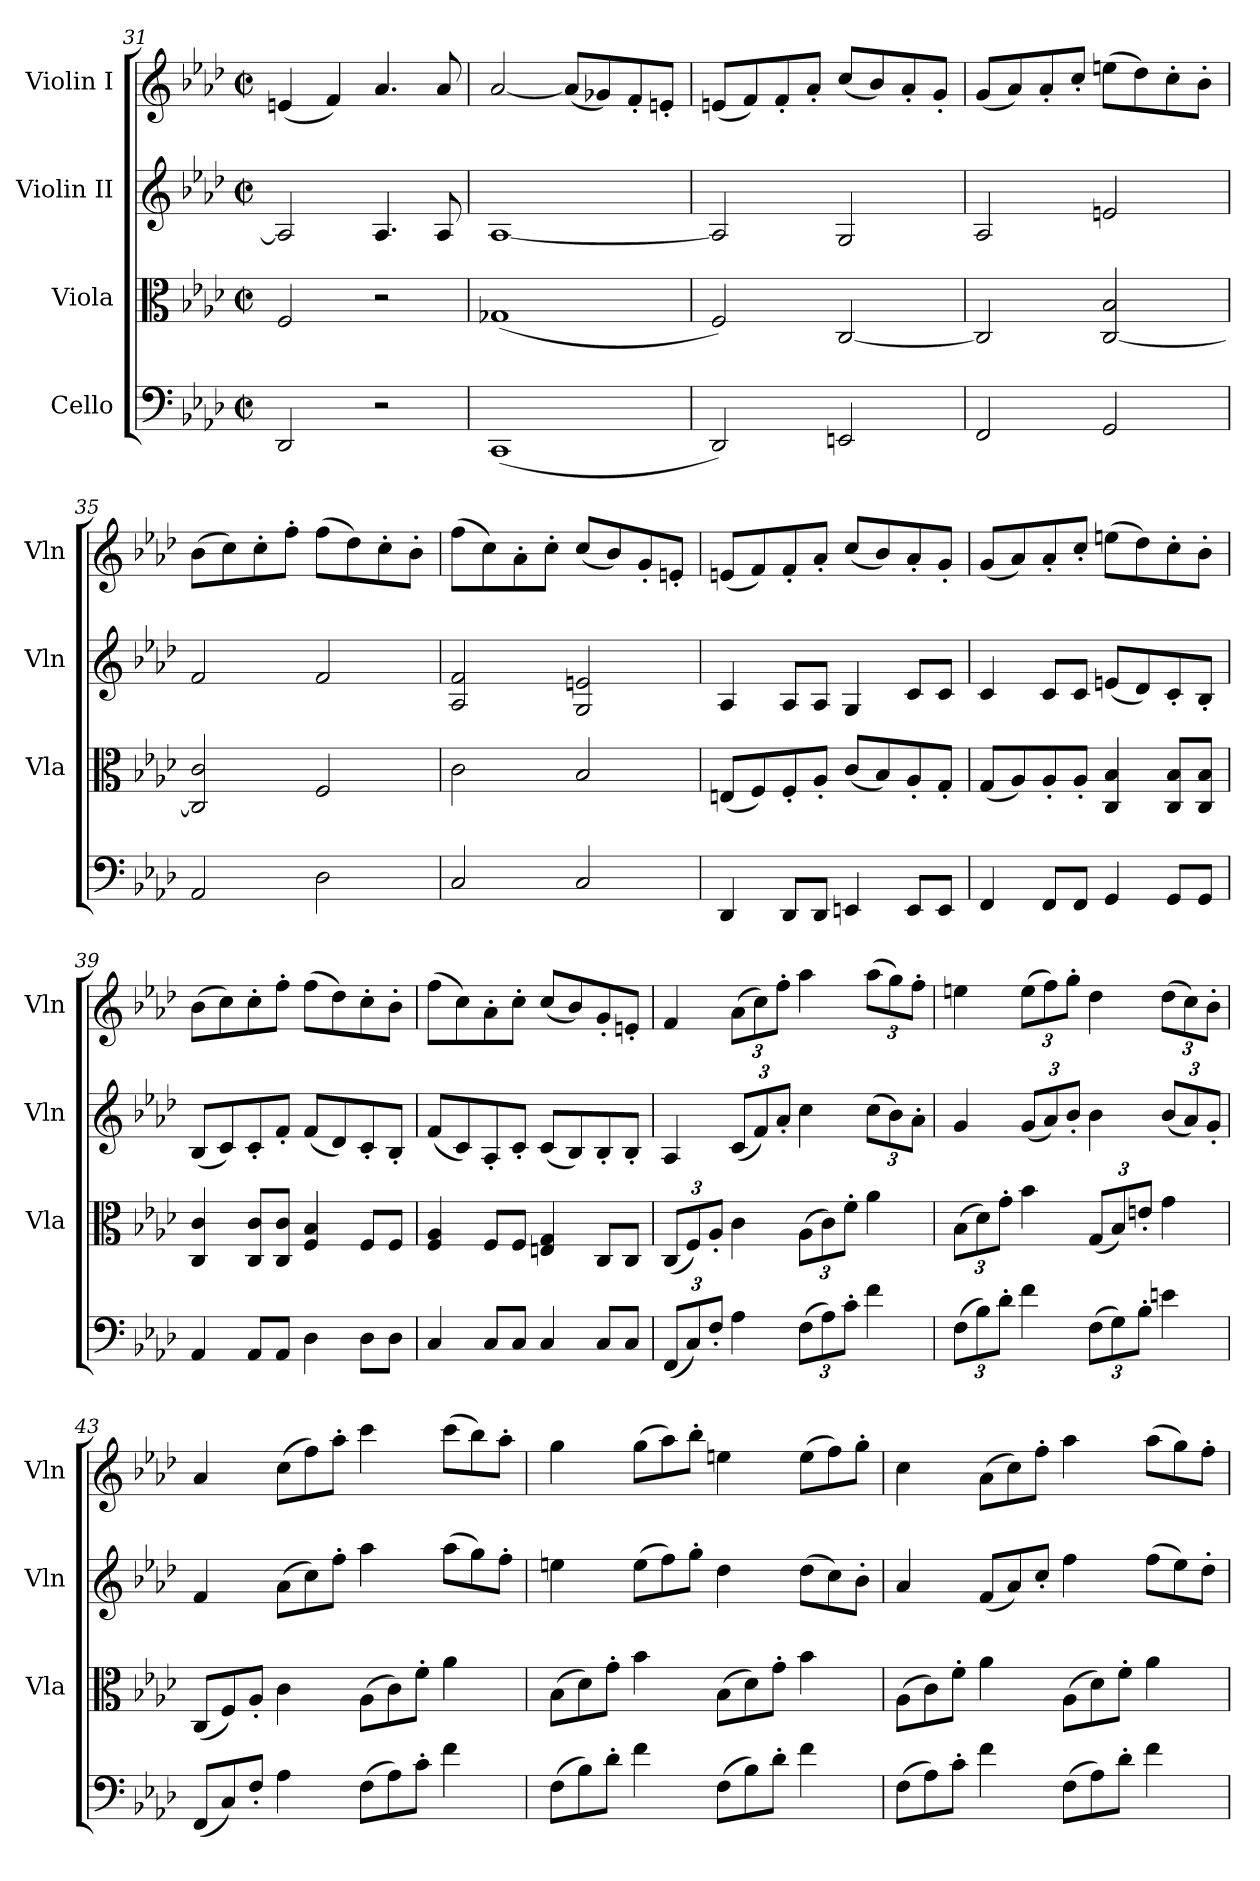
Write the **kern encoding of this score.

**kern	**kern	**kern	**kern
*part4	*part3	*part2	*part1
*staff4	*staff3	*staff2	*staff1
*I"Cello	*I"Viola	*I"Violin II	*I"Violin I
*	*I'Vla	*I'Vln	*I'Vln
*clefF4	*clefC3	*clefG2	*clefG2
*k[b-e-a-d-]	*k[b-e-a-d-]	*k[b-e-a-d-]	*k[b-e-a-d-]
*M2/2	*M2/2	*M2/2	*M2/2
*met(c|)	*met(c|)	*met(c|)	*met(c|)
=31	=31	=31	=31
2DD-/	2F/	2A-/]	(<4en/
.	.	.	4f/)
2r	2r	4.A-/	4.a-/
.	.	8A-/	8a-/
!!LO:LB:g=z
=32	=32	=32	=32
(<1CC	(<1G-X	[1A-	[2a-/
.	.	.	(<8a-/L]
.	.	.	8g-X/)
.	.	.	8f'/
.	.	.	8en'/J
=33	=33	=33	=33
2DD-/)	2F/)	2A-/]	(<8en/L
.	.	.	8f/)
.	.	.	8f'/
.	.	.	8a-'/J
2EEn/	[2C/	2G/	(<8cc/L
.	.	.	8b-/)
.	.	.	8a-'/
.	.	.	8g'/J
=34	=34	=34	=34
2FF/	2C/]	2A-/	(<8g/L
.	.	.	8a-/)
.	.	.	8a-'/
.	.	.	8cc'/J
2GG/	[2C/ 2B-/	2en/	(>8een\L
.	.	.	8dd-\)
.	.	.	8cc'\
.	.	.	8b-'\J
=35	=35	=35	=35
2AA-/	2C/] 2c/	2f/	(>8b-\L
.	.	.	8cc\)
.	.	.	8cc'\
.	.	.	8ff'\J
2D-\	2F/	2f/	(>8ff\L
.	.	.	8dd-\)
.	.	.	8cc'\
.	.	.	8b-'\J
=36	=36	=36	=36
2C/	2c\	2A-/ 2f/	(>8ff\L
.	.	.	8cc\)
.	.	.	8a-'\
.	.	.	8cc'\J
2C/	2B-/	2G/ 2en/	(<8cc/L
.	.	.	8b-/)
.	.	.	8g'/
.	.	.	8en'/J
=37	=37	=37	=37
4DD-/	(<8En/L	4A-/	(<8en/L
.	8F/)	.	8f/)
8DD-/L	8F'/	8A-/L	8f'/
8DD-/J	8A-'/J	8A-/J	8a-'/J
4EEn/	(<8c/L	4G/	(<8cc/L
.	8B-/)	.	8b-/)
8EE/L	8A-'/	8c/L	8a-'/
8EE/J	8G'/J	8c/J	8g'/J
=38	=38	=38	=38
4FF/	(<8G/L	4c/	(<8g/L
.	8A-/)	.	8a-/)
8FF/L	8A-'/	8c/L	8a-'/
8FF/J	8A-'/J	8c/J	8cc'/J
4GG/	4C/ 4B-/	(<8en/L	(>8een\L
.	.	8d-/)	8dd-\)
8GG/L	8C/ 8B-/L	8c'/	8cc'\
8GG/J	8C/ 8B-/J	8B-'/J	8b-'\J
=39	=39	=39	=39
4AA-/	4C/ 4c/	(<8B-/L	(>8b-\L
.	.	8c/)	8cc\)
8AA-/L	8C/ 8c/L	8c'/	8cc'\
8AA-/J	8C/ 8c/J	8f'/J	8ff'\J
4D-\	4F/ 4B-/	(<8f/L	(>8ff\L
.	.	8d-/)	8dd-\)
8D-\L	8F/L	8c'/	8cc'\
8D-\J	8F/J	8B-'/J	8b-'\J
!!LO:LB:g=z
=40	=40	=40	=40
4C/	4F/ 4A-/	(<8f/L	(>8ff\L
.	.	8c/)	8cc\)
8C/L	8F/L	8A-'/	8a-'\
8C/J	8F/J	8c'/J	8cc'\J
4C/	4En/ 4G/	(<8c/L	(<8cc/L
.	.	8B-/)	8b-/)
8C/L	8C/L	8B-'/	8g'/
8C/J	8C/J	8B-'/J	8en'/J
=41	=41	=41	=41
*Xbrackettup	*Xbrackettup	*	*
(<12FF/L	(<12C/L	4A-/	4f/
12C/)	12F/)	.	.
12F'/J	12A-'/J	.	.
*	*	*Xbrackettup	*Xbrackettup
4A-\	4c\	(<12c/L	(>12a-\L
.	.	12f/)	12cc\)
.	.	12a-'/J	12ff'\J
(>12F\L	(>12A-\L	4cc\	4aa-\
12A-\)	12c\)	.	.
12c'\J	12f'\J	.	.
4f\	4a-\	(>12cc\L	(>12aa-\L
.	.	12b-\)	12gg\)
.	.	12a-'\J	12ff'\J
=42	=42	=42	=42
(>12F\L	(>12B-\L	4g/	4een\
12B-\)	12d-\)	.	.
12d-'\J	12g'\J	.	.
4f\	4b-\	(<12g/L	(>12ee\L
.	.	12a-/)	12ff\)
.	.	12b-'/J	12gg'\J
(>12F\L	(<12G/L	4b-\	4dd-\
12G\)	12B-/)	.	.
12B-'\J	12en'/J	.	.
4en\	4g\	(<12b-/L	(>12dd-\L
.	.	12a-/)	12cc\)
.	.	12g'/J	12b-'\J
=43	=43	=43	=43
*Xtuplet	*Xtuplet	*	*
(<12FF/L	(<12C/L	4f/	4a-/
12C/)	12F/)	.	.
12F'/J	12A-'/J	.	.
*	*	*Xtuplet	*Xtuplet
4A-\	4c\	(>12a-\L	(>12cc\L
.	.	12cc\)	12ff\)
.	.	12ff'\J	12aa-'\J
(>12F\L	(>12A-\L	4aa-\	4ccc\
12A-\)	12c\)	.	.
12c'\J	12f'\J	.	.
4f\	4a-\	(>12aa-\L	(>12ccc\L
.	.	12gg\)	12bb-\)
.	.	12ff'\J	12aa-'\J
=44	=44	=44	=44
(>12F\L	(>12B-\L	4een\	4gg\
12B-\)	12d-\)	.	.
12d-'\J	12g'\J	.	.
4f\	4b-\	(>12ee\L	(>12gg\L
.	.	12ff\)	12aa-\)
.	.	12gg'\J	12bb-'\J
(>12F\L	(>12B-\L	4dd-\	4een\
12B-\)	12d-\)	.	.
12d-'\J	12g'\J	.	.
4f\	4b-\	(>12dd-\L	(>12ee\L
.	.	12cc\)	12ff\)
.	.	12b-'\J	12gg'\J
=45	=45	=45	=45
(>12F\L	(>12A-\L	4a-/	4cc\
12A-\)	12c\)	.	.
12c'\J	12f'\J	.	.
4f\	4a-\	(<12f/L	(>12a-\L
.	.	12a-/)	12cc\)
.	.	12cc'/J	12ff'\J
(>12F\L	(>12A-\L	4ff\	4aa-\
12A-\)	12d-\)	.	.
12d-'\J	12f'\J	.	.
4f\	4a-\	(>12ff\L	(>12aa-\L
.	.	12ee-\)	12gg\)
.	.	12dd-'\J	12ff'\J
=	=	=	=
*-	*-	*-	*-
